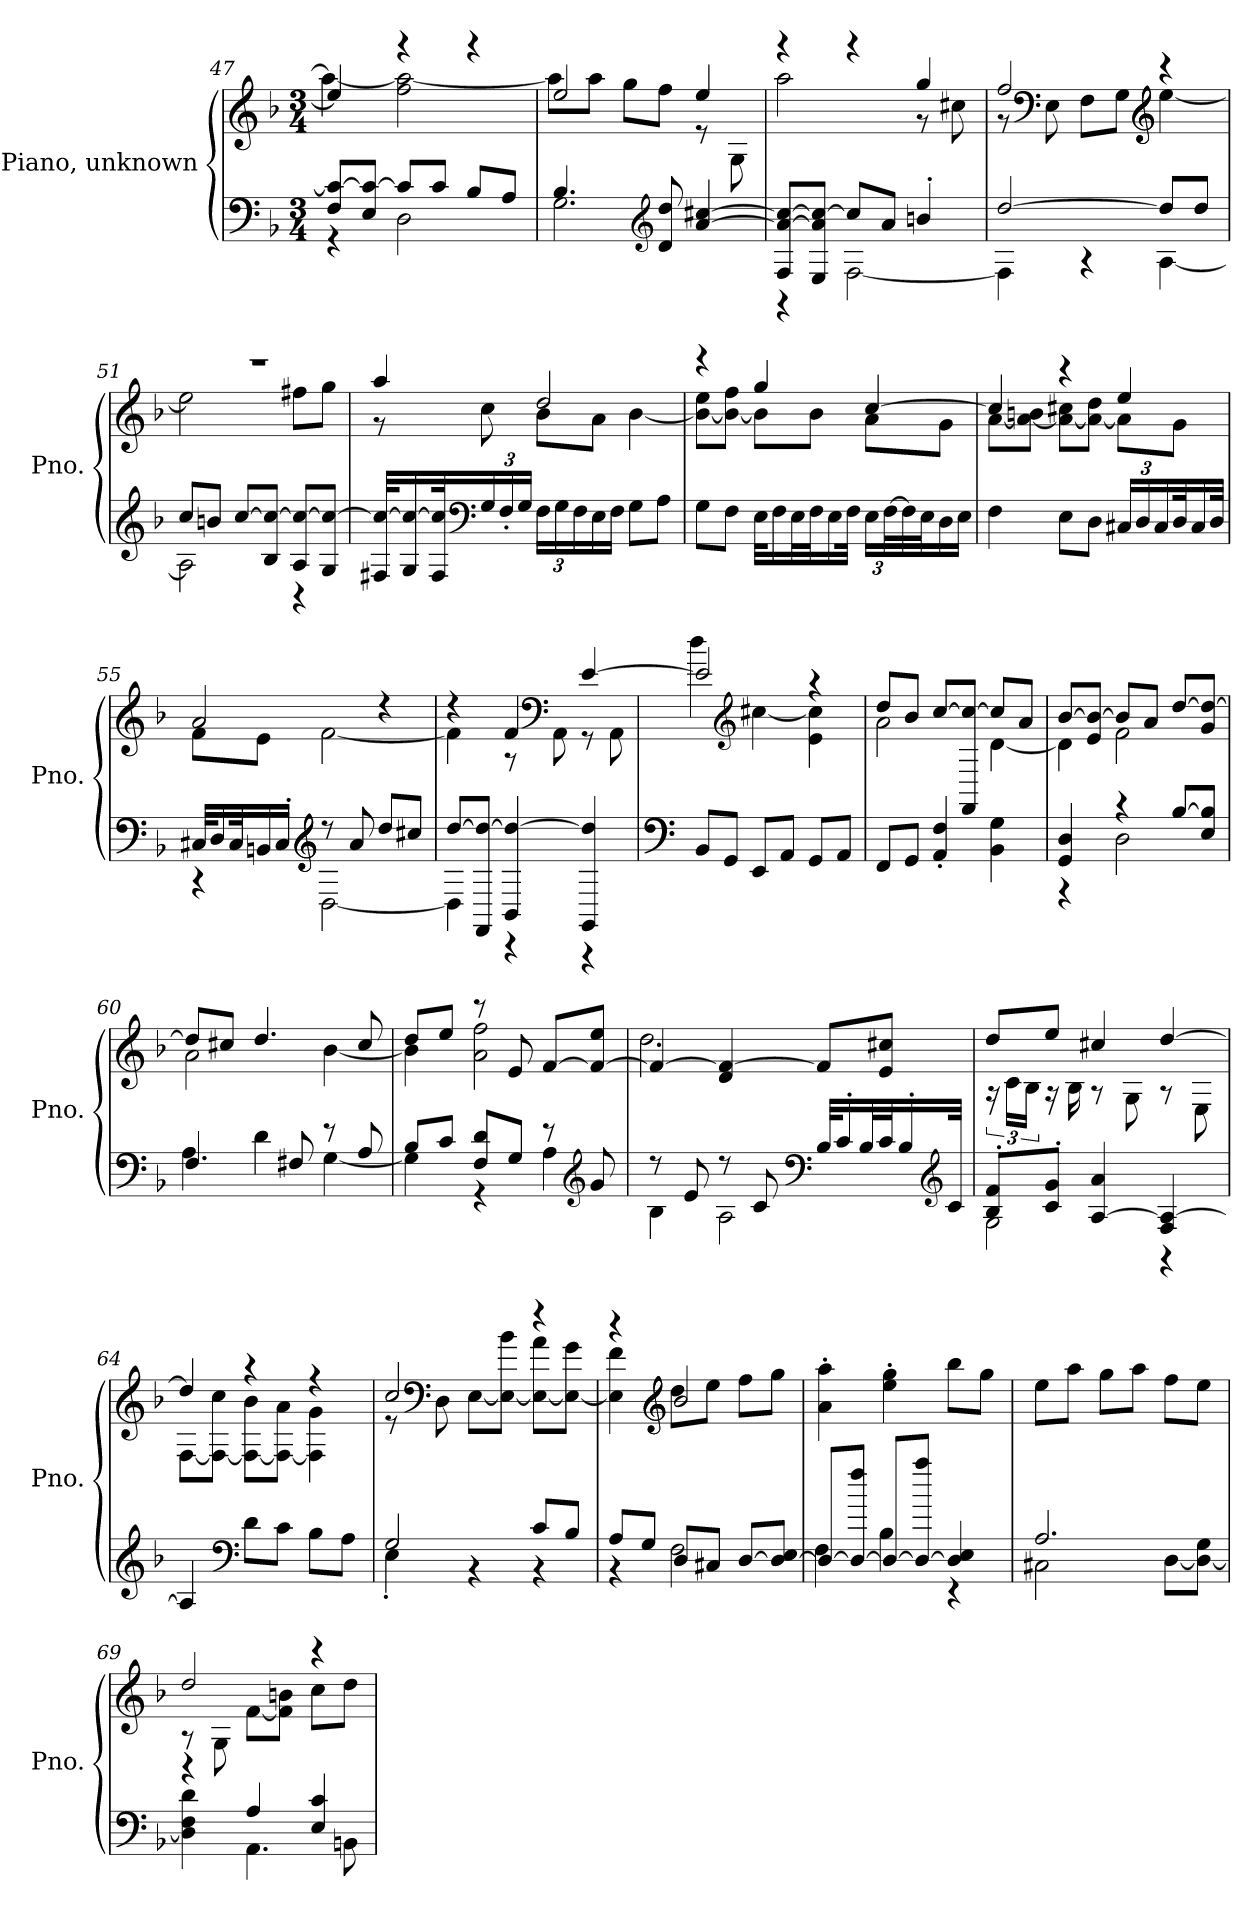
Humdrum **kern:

**kern	**kern
*part1	*part1
*staff2	*staff1
*I"Piano, unknown	*
*I'Pno.	*
!!LO:LB:g=z
*clefF4	*clefG2
*k[b-]	*k[b-]
*M3/4	*M3/4
=47	=47
*^	*^
8F/ 8c/_L	4r	4ee/]	4aa\_
8E/ 8c/_J	.	.	.
8c/L]	2D\	4r	2ff\ 2aa\_
8c/J	.	.	.
8B-/L	.	4r	.
8A/J	.	.	.
=48	=48	=48	=48
4.B-/	2.G\	2ee/	8aa\L]
.	.	.	8aa\J
.	.	.	8gg\L
*clefG2	*	*	*
8d/ 8dd/	.	.	8ff\J
[4a/ [4cc#X/	.	4ee/	8r
.	.	.	8G\
=49	=49	=49	=49
8F/ 8a/_ 8cc#/_L	4r	4r	2aa\
8E/ 8a/] 8cc#/_J	.	.	.
8cc#/L]	[2F\	4r	.
8a/J	.	.	.
4bn'/	.	4gg/	8r
.	.	.	8cc#X\
=50	=50	=50	=50
[2dd/	4F\]	2ff/	8r
*	*	*clefF4	*
.	.	.	8E\
.	4r	.	8F\L
.	.	.	8G\J
*	*	*clefG2	*
8dd/L]	[4A\	4r	[4ee\
8dd/J	.	.	.
!!LO:LB:g=z	!!
=51	=51	=51	=51
8cc/L	2A\]	2.r	2ee\]
8bn/J	.	.	.
[8cc/L	.	.	.
8B-/ 8cc/_J	.	.	.
8A/ 8cc/_L	4r	.	8ff#X\L
8G/ 8cc/_J	.	.	8gg\J
*v	*v	*	*
=52	=52	=52
32F#X/ 32cc/_KLL	4aa/	8r
16G/ 16cc/_	.	.
32F#/ 32cc/]K	.	.
*clefF4	*	*
*Xbrackettup	*	*
24G/	.	8cc\
24F#'/	.	.
24G/JJ	.	.
24F#\LL	2dd/	8b-\L
24G\	.	.
24F#\	.	.
16E\	.	8a\J
16F#\JJ	.	.
8G\L	.	[4b-\
8A\J	.	.
=53	=53	=53
8G\L	4r	8b-\_ 8ee\L
8F\J	.	8b-\_ 8ff\J
32E\KLL	4gg/	8b-\L]
16F\	.	.
32E\L	.	.
32F\J	.	8b-\J
16E\	.	.
32F\JJk	.	.
24E\LL	[4cc/	8a\L
[48F\L	.	.
32F\]	.	.
32E\J	.	.
16D\	.	8g\J
16E\JJ	.	.
!!LO:PB:g=z	!!
=54	=54	=54
4F\	4cc/]	[8a\L
.	.	8a\_ 8bn\J
8E\L	4r	8a\_ 8cc#X\L
8D\J	.	8a\_ 8dd\J
24C#X/LL	4ee/	8a\L]
24D/	.	.
24C#/	.	.
32D/K	.	8g\J
16C#/	.	.
32D/JJk	.	.
=55	=55	=55
*^	*	*
32C#X/KLL	4r	2a/	8f\L
16D/	.	.	.
32C#/K	.	.	.
16BBn/	.	.	8e\J
16C#'/JJ	.	.	.
*clefG2	*	*	*
8r	[2D\	.	[2f\
8a/	.	.	.
8dd/L	.	4r	.
8cc#X/J	.	.	.
=56	=56	=56	=56
[8dd/L	4D\]	4r	4f\]
8FF/ 8dd/_J	.	.	.
4BB-/ 4dd/_	4r	4f/	8r
*	*	*clefF4	*
.	.	.	8AA\
4GG/ 4dd/]	4r	[4e/	8r
.	.	.	8AA\
*v	*v	*	*
!!LO:LB:g=z	!!
=57	=57	=57
*clefF4	*	*
8BB-/L	2e/]	4dd\
8GG/J	.	.
*	*clefG2	*
8EE/L	.	[4cc#X\
8AA/J	.	.
8GG/L	4r	4e\ 4cc#\]
8AA/J	.	.
=58	=58	=58
8FF/L	8dd/L	2a\
8GG/J	8b-/J	.
4AA/' 4F/'	[8cc/L	.
.	8FF/ 8cc/_J	.
4BB-\ 4G\	8cc/L]	[4d\
.	8a/J	.
=59	=59	=59
*^	*	*
4GG/ 4D/	4r	[8b-/L	4d\]
.	.	8e/ 8b-/_J	.
4r	2D\	8b-/L]	2f\
.	.	8a/J	.
[8B-/L	.	[8dd/L	.
8E/ 8B-/]J	.	8g/ 8dd/_J	.
=60	=60	=60	=60
4.F/	4A\	8dd/L]	2a\
.	.	8cc#X/J	.
.	4d\	4.dd/	.
8F#X/	.	.	.
8r	[4G\	.	[4b-\
8A/	.	8cc#/	.
=61	=61	=61	=61
8B-/L	4G\]	8dd/L	4b-\]
8c/J	.	8ee/J	.
8F/ 8d/L	4r	8r	2a\ 2ff\
8G/J	.	8e/	.
8r	4A\	[8f/L	.
*clefG2	*	*	*
8g/	.	8f/_ 8ee/J	.
!!LO:LB:g=z	!!
=62	=62	=62	=62
8r	4B-\	4f/_	2.dd\
8e/	.	.	.
8r	2A\	4d/ 4f/_	.
8c/	.	.	.
*clefF4	*	*	*
32B-/KLL	.	8f/L]	.
16c'/	.	.	.
32B-/L	.	.	.
32c/J	.	8e/ 8cc#X/J	.
16B-'/	.	.	.
*clefG2	*	*	*
32c/JJk	.	.	.
=63	=63	=63	=63
8B-/' 8f/'L	2G\	8dd/L	24r
.	.	.	24c\LL
.	.	.	24B-\JJ
8c/' 8g/'J	.	8ee/J	16r
.	.	.	16B-\
[4A/ 4a/	.	4cc#X/	8r
.	.	.	8G\
4F/ 4A/_	4r	[4dd/	8r
.	.	.	8E\
*v	*v	*	*
=64	=64	=64
4A/]	4dd/]	[8F\L
.	.	8F\_ 8cc\J
*clefF4	*	*
8d\L	4r	8F\_ 8b-\L
8c\J	.	8F\_ 8a\J
8B-\L	4r	4F\] 4g\
8A\J	.	.
!!LO:LB:g=z	!!
=65	=65	=65
*^	*	*
2G/	4E'\	2cc/	8r
*	*	*clefF4	*
.	.	.	8D\
.	4r	.	[8E\L
.	.	.	8E\_ 8b-\J
8c/L	4r	4r	8E\_ 8a\L
8B-/J	.	.	8E\_ 8g\J
=66	=66	=66	=66
8A/L	4r	4r	4E\] 4f\
8G/J	.	.	.
*	*	*clefG2	*
8D/L	2F\	2b-/	8dd\L
8C#X/J	.	.	8ee\J
[8D/L	.	.	8ff\L
8D/_ 8E/J	.	.	8gg\J
*	*	*v	*v
=67	=67	=67
8D/L_	4F\	4a\' 4aa\'
8D/_ 8ff/J	.	.
8D/L_	4B-\	4ee\' 4gg\'
8D/_ 8aa/J	.	.
4D/] 4E/	4r	8bb-\L
.	.	8gg\J
=68	=68	=68
2.A/	2C#X\	8ee\L
.	.	8aa\J
.	.	8gg\L
.	.	8aa\J
.	[8D\L	8ff\L
.	8D\_ 8G\J	8ee\J
!!LO:LB:g=z
=69	=69	=69
*	*	*^
4r	4D\] 4F\ 4d\	2dd/	8r
.	.	.	8G\
4A/	4.AA\	.	[8f\L
.	.	.	8f\] 8bn\J
4E/ 4c/	.	4r	8cc\L
.	8BBn\	.	8dd\J
*v	*v	*	*
*	*v	*v
=	=
*-	*-
